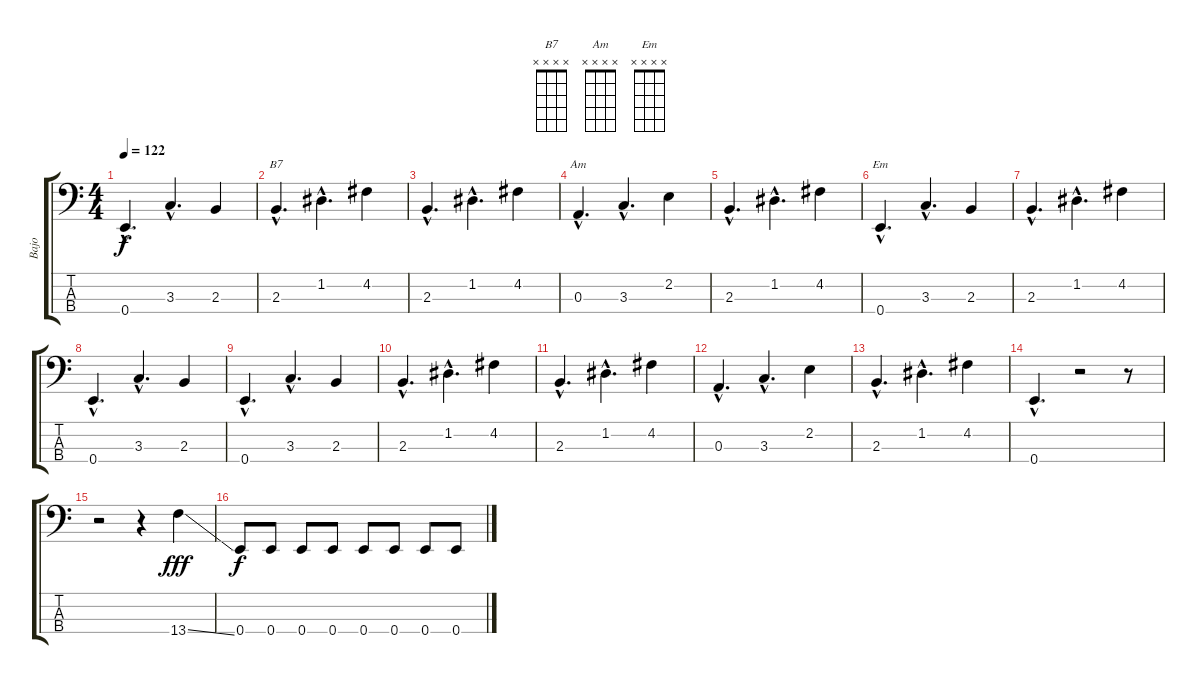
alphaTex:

\track ("Bajo" "Bajo") {instrument electricbassfinger}
\staff {score tabs}
\tuning (G2 D2 A1 E1) {hide}
\chord ("B7" x x x x) {firstfret 0}
\chord ("Am" x x x x) {firstfret 0}
\chord ("Em" x x x x) {firstfret 0}
\ts (4 4)
\tempo 122
\clef f4
\ks c
0.4{hac}.4{d dy f} 3.3{hac}.4{d} 2.3.4 |
2.3{hac}.4{d ch "B7"} 1.2{hac}.4{d} 4.2.4 |
2.3{hac}.4{d} 1.2{hac}.4{d} 4.2.4 |
0.3{hac}.4{d ch "Am"} 3.3{hac}.4{d} 2.2.4 |
2.3{hac}.4{d} 1.2{hac}.4{d} 4.2.4 |
0.4{hac}.4{d ch "Em"} 3.3{hac}.4{d} 2.3.4 |
2.3{hac}.4{d} 1.2{hac}.4{d} 4.2.4 |
0.4{hac}.4{d} 3.3{hac}.4{d} 2.3.4 |
0.4{hac}.4{d} 3.3{hac}.4{d} 2.3.4 |
2.3{hac}.4{d} 1.2{hac}.4{d} 4.2.4 |
2.3{hac}.4{d} 1.2{hac}.4{d} 4.2.4 |
0.3{hac}.4{d} 3.3{hac}.4{d} 2.2.4 |
2.3{hac}.4{d} 1.2{hac}.4{d} 4.2.4 |
0.4{hac}.4{d} r.2 r.8 |
r.2 r.4 13.4{ss}.4{dy fff} |
0.4.8{dy f} 0.4.8 0.4.8 0.4.8 0.4.8 0.4.8 0.4.8 0.4.8
